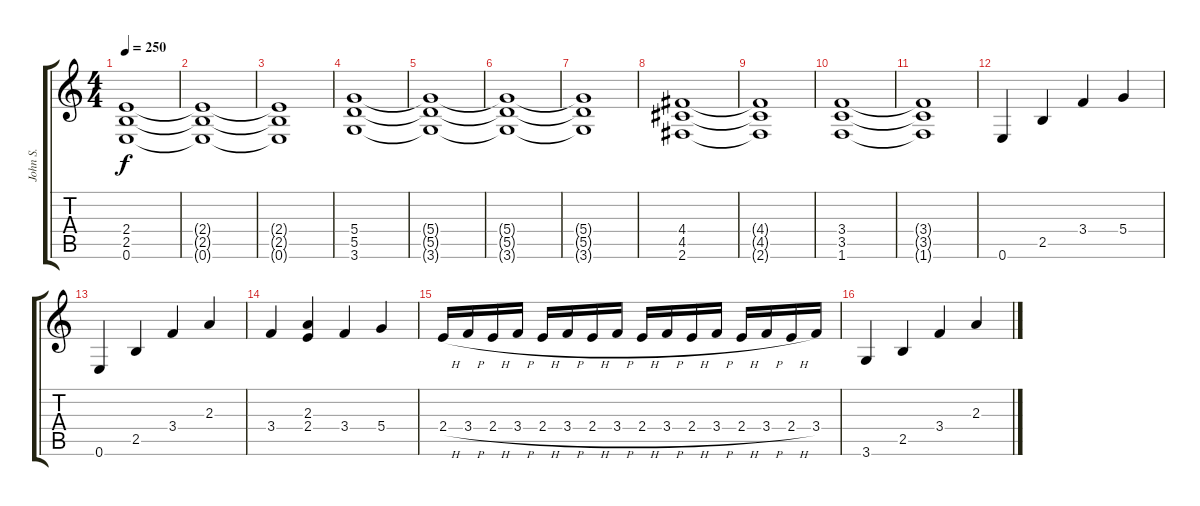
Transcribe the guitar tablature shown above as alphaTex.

\track ("John S." "John S.") {instrument overdrivenguitar}
\staff {score tabs}
\tuning (E4 B3 G3 D3 A2 E2) {hide}
\ts (4 4)
\tempo 250
\clef g2
\ks c
(2.4{t} 2.5{t} 0.6{t}).1{dy f} |
(2.4{t} 2.5{t} 0.6{t}).1 |
(2.4{t} 2.5{t} 0.6{t}).1 |
(5.4 5.5 3.6).1 |
(5.4{t} 5.5{t} 3.6{t}).1 |
(5.4{t} 5.5{t} 3.6{t}).1 |
(5.4{t} 5.5{t} 3.6{t}).1 |
(4.4 4.5 2.6).1 |
(4.4{t} 4.5{t} 2.6{t}).1 |
(3.4 3.5 1.6).1 |
(3.4{t} 3.5{t} 1.6{t}).1 |
0.6.4 2.5.4 3.4.4 5.4.4 |
0.6.4 2.5.4 3.4.4 2.3.4 |
3.4.4 (2.3 2.4).4 3.4.4 5.4.4 |
2.4{h}.16 3.4{h}.16 2.4{h}.16 3.4{h}.16 2.4{h}.16 3.4{h}.16 2.4{h}.16 3.4{h}.16 2.4{h}.16 3.4{h}.16 2.4{h}.16 3.4{h}.16 2.4{h}.16 3.4{h}.16 2.4{h}.16 3.4.16 |
3.6.4 2.5.4 3.4.4 2.3.4
